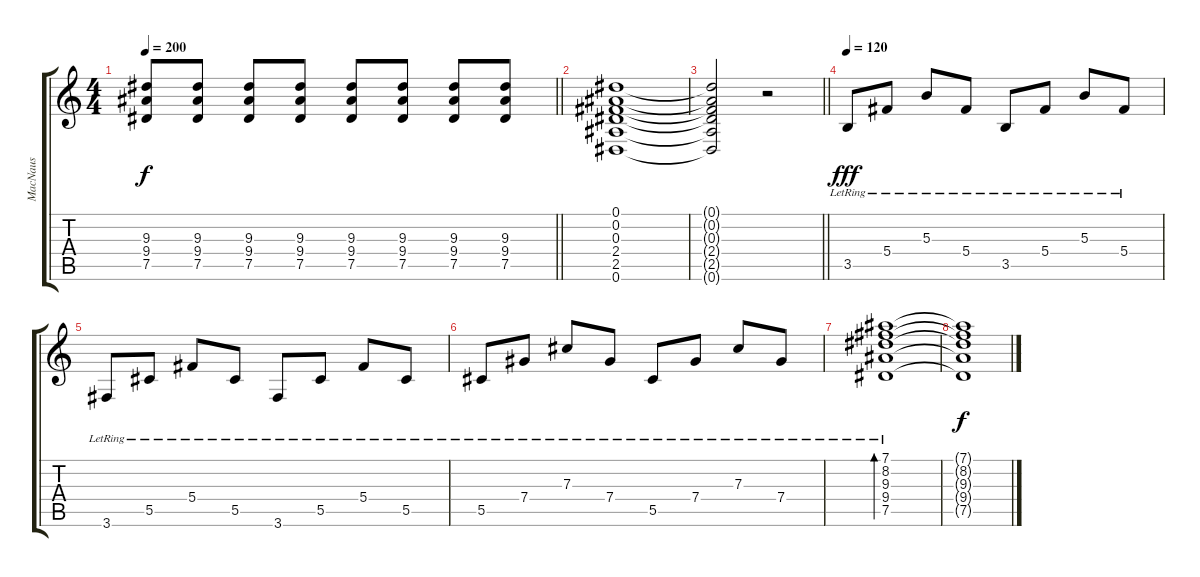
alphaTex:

\track ("MacNaus" "MacNaus") {instrument distortionguitar}
\staff {score tabs}
\tuning (Eb4 Bb3 Gb3 Db3 Ab2 Eb2) {hide}
\ts (4 4)
\tempo 200
\clef g2
\barLineRight lightlight
\ks c
(9.3 9.4 7.5).8{dy f} (9.3 9.4 7.5).8 (9.3 9.4 7.5).8 (9.3 9.4 7.5).8 (9.3 9.4 7.5).8 (9.3 9.4 7.5).8 (9.3 9.4 7.5).8 (9.3 9.4 7.5).8 |
(0.1 0.2 0.3 2.4 2.5 0.6).1 |
\barLineRight lightlight
(0.1{t} 0.2{t} 0.3{t} 2.4{t} 2.5{t} 0.6{t}).2 r.2 |
\tempo 120
3.5{lr}.8{dy fff instrument acousticguitarnylon} 5.4{lr}.8 5.3{lr}.8 5.4{lr}.8 3.5{lr}.8 5.4{lr}.8 5.3{lr}.8 5.4{lr}.8 |
3.6{lr}.8 5.5{lr}.8 5.4{lr}.8 5.5{lr}.8 3.6{lr}.8 5.5{lr}.8 5.4{lr}.8 5.5{lr}.8 |
5.5{lr}.8 7.4{lr}.8 7.3{lr}.8 7.4{lr}.8 5.5{lr}.8 7.4{lr}.8 7.3{lr}.8 7.4{lr}.8 |
(7.1{lr} 8.2{lr} 9.3{lr} 9.4{lr} 7.5{lr}).1{bd 480} |
(7.1{t} 8.2{t} 9.3{t} 9.4{t} 7.5{t}).1{dy f}
